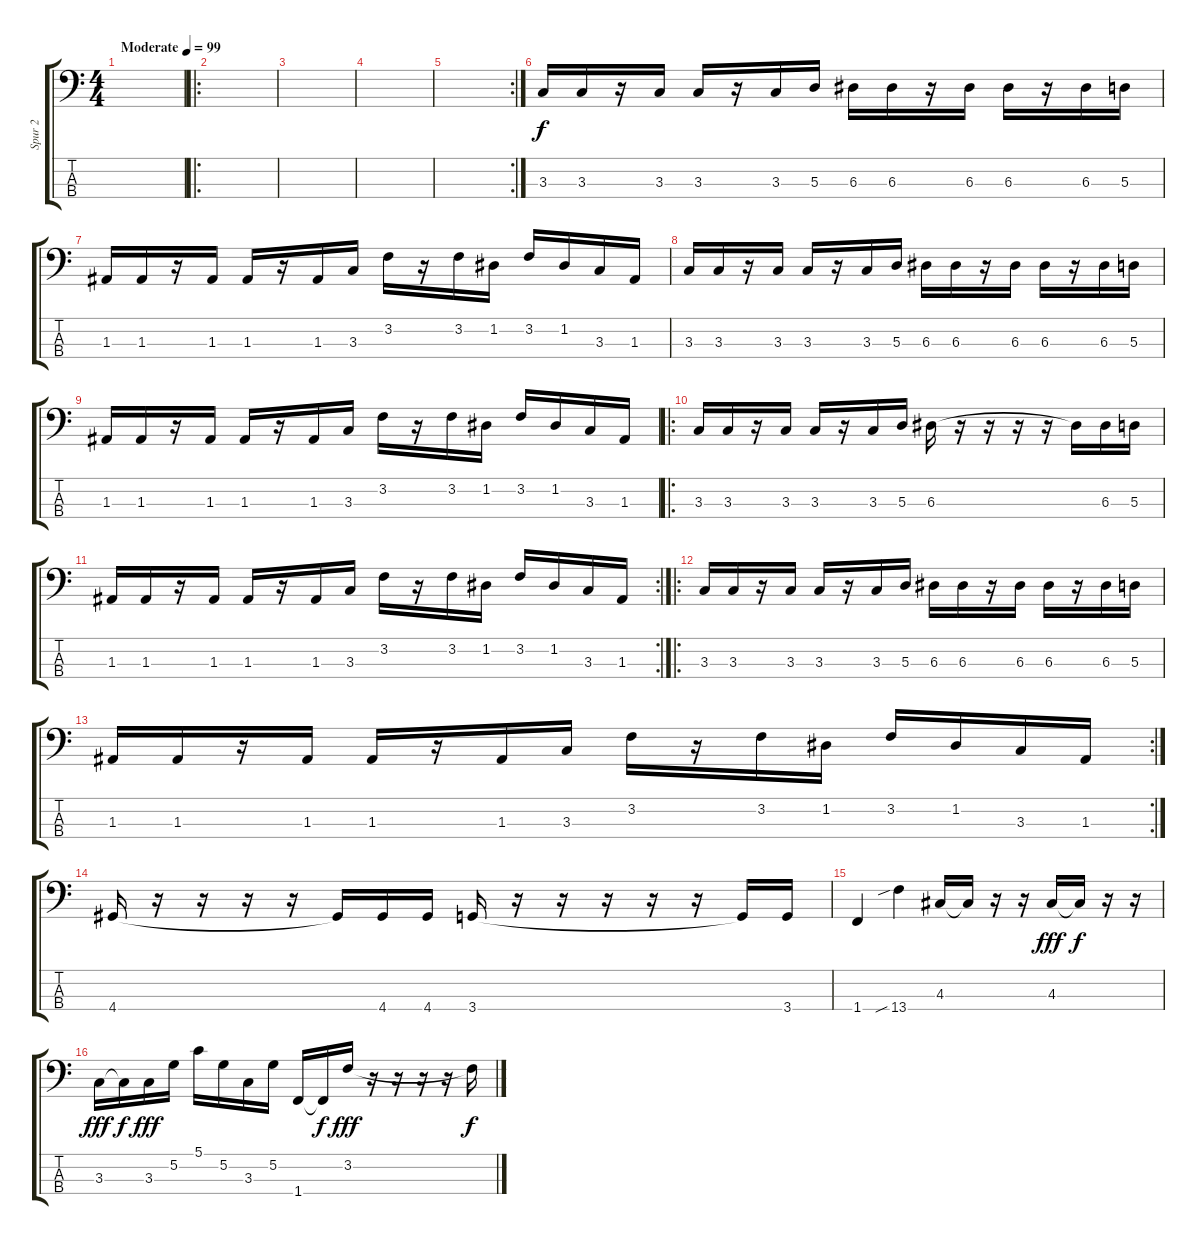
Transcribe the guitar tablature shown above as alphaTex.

\track ("Spur 2" "Spur 2") {instrument electricbassfinger}
\staff {score tabs}
\tuning (G2 D2 A1 E1) {hide}
\ts (4 4)
\tempo (99 "Moderate")
\clef f4
\ks c
|
\ro
|
|
|
\rc 2
|
3.3.16 3.3.16 r.16 3.3.16 3.3.16 r.16 3.3.16 5.3.16 6.3.16 6.3.16 r.16 6.3.16 6.3.16 r.16 6.3.16 5.3.16 |
1.3.16 1.3.16 r.16 1.3.16 1.3.16 r.16 1.3.16 3.3.16 3.2.16 r.16 3.2.16 1.2.16 3.2.16 1.2.16 3.3.16 1.3.16 |
3.3.16 3.3.16 r.16 3.3.16 3.3.16 r.16 3.3.16 5.3.16 6.3.16 6.3.16 r.16 6.3.16 6.3.16 r.16 6.3.16 5.3.16 |
1.3.16 1.3.16 r.16 1.3.16 1.3.16 r.16 1.3.16 3.3.16 3.2.16 r.16 3.2.16 1.2.16 3.2.16 1.2.16 3.3.16 1.3.16 |
\ro
3.3.16 3.3.16 r.16 3.3.16 3.3.16 r.16 3.3.16 5.3.16 6.3.16 r.16 r.16 r.16 r.16 6.3{t}.16 6.3.16 5.3.16 |
\rc 2
1.3.16 1.3.16 r.16 1.3.16 1.3.16 r.16 1.3.16 3.3.16 3.2.16 r.16 3.2.16 1.2.16 3.2.16 1.2.16 3.3.16 1.3.16 |
\ro
3.3.16 3.3.16 r.16 3.3.16 3.3.16 r.16 3.3.16 5.3.16 6.3.16 6.3.16 r.16 6.3.16 6.3.16 r.16 6.3.16 5.3.16 |
\rc 2
1.3.16 1.3.16 r.16 1.3.16 1.3.16 r.16 1.3.16 3.3.16 3.2.16 r.16 3.2.16 1.2.16 3.2.16 1.2.16 3.3.16 1.3.16 |
4.4.16 r.16 r.16 r.16 r.16 4.4{t}.16 4.4.16 4.4.16 3.4.16 r.16 r.16 r.16 r.16 r.16 3.4{t}.16 3.4.16 |
1.4.4 13.4{sib}.4 4.3.16 4.3{t}.16{dy f} r.16 r.16 4.3.16{dy fff} 4.3{t}.16{dy f} r.16 r.16 |
3.3.16{dy fff} 3.3{t}.16{dy f} 3.3.16{dy fff} 5.2.16 5.1.16 5.2.16 3.3.16 5.2.16 1.4.16 1.4{t}.16{dy f} 3.2.16{dy fff} r.16 r.16 r.16 r.16 3.2{t}.16{dy f}
